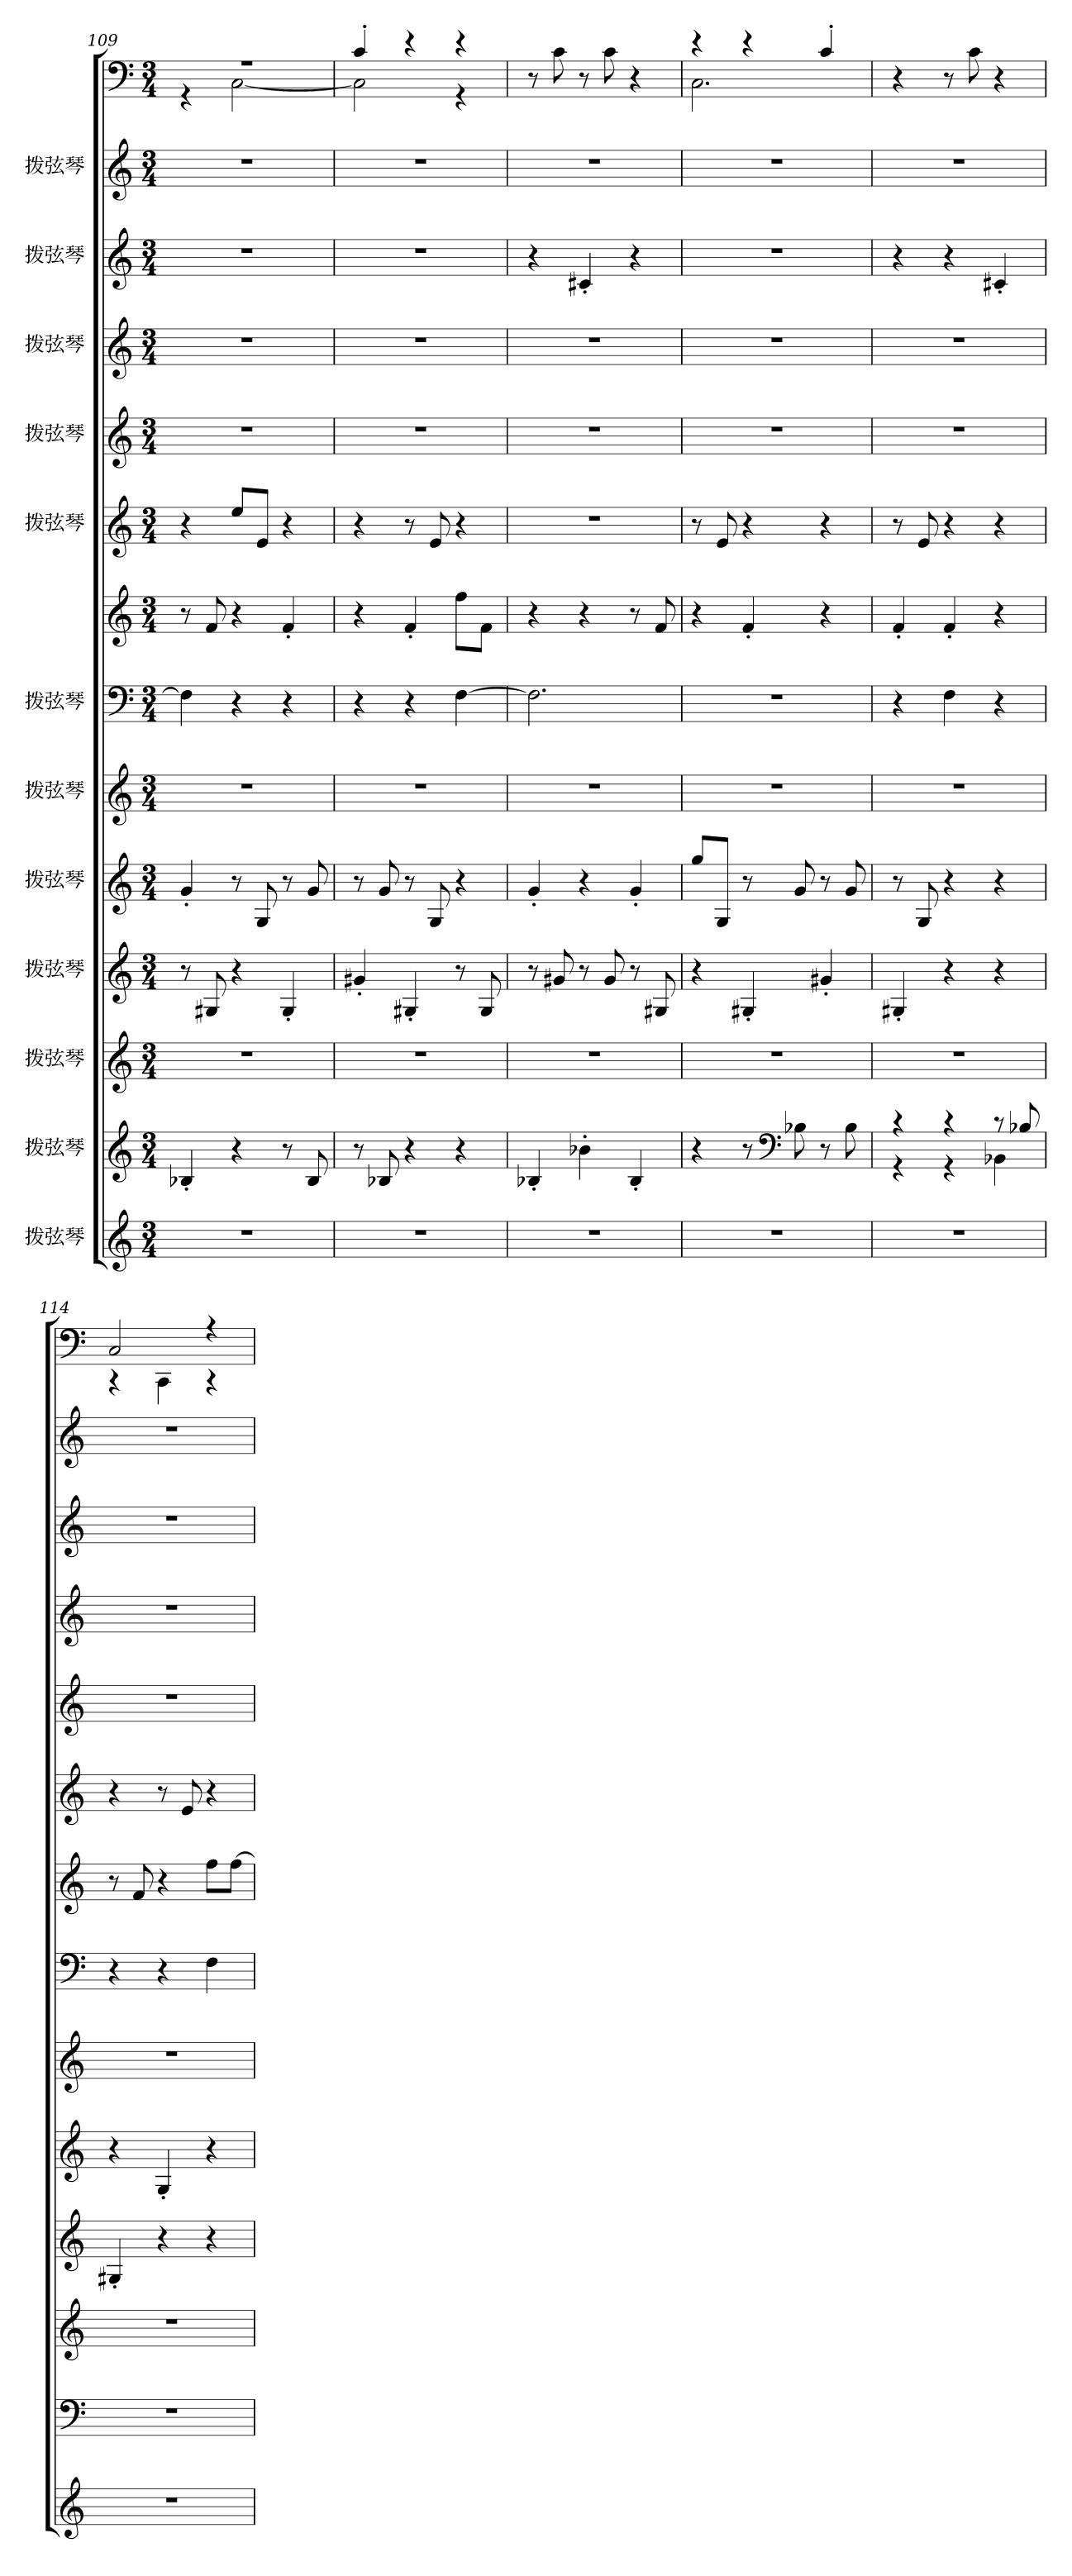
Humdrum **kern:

**kern	**kern	**kern	**kern	**kern	**kern	**kern	**kern	**kern	**kern	**kern	**kern	**kern	**kern
*part12	*part11	*part10	*part9	*part8	*part7	*part6	*part6	*part5	*part4	*part3	*part2	*part1	*part1
*staff14	*staff13	*staff12	*staff11	*staff10	*staff9	*staff8	*staff7	*staff6	*staff5	*staff4	*staff3	*staff2	*staff1
*I"拨弦琴	*I"拨弦琴	*I"拨弦琴	*I"拨弦琴	*I"拨弦琴	*I"拨弦琴	*I"拨弦琴	*	*I"拨弦琴	*I"拨弦琴	*I"拨弦琴	*I"拨弦琴	*I"拨弦琴	*
*clefG2	*clefG2	*clefG2	*clefG2	*clefG2	*clefG2	*clefF4	*clefG2	*clefG2	*clefG2	*clefG2	*clefG2	*clefG2	*clefF4
*k[]	*k[]	*k[]	*k[]	*k[]	*k[]	*k[]	*k[]	*k[]	*k[]	*k[]	*k[]	*k[]	*k[]
*M3/4	*M3/4	*M3/4	*M3/4	*M3/4	*M3/4	*M3/4	*M3/4	*M3/4	*M3/4	*M3/4	*M3/4	*M3/4	*M3/4
=109	=109	=109	=109	=109	=109	=109	=109	=109	=109	=109	=109	=109	=109
*	*	*	*	*	*	*	*	*	*	*	*	*	*^
2.r	4B-X'/	2.r	8r	4g'/	2.r	4F\]	8r	4r	2.r	2.r	2.r	2.r	2.r	4r
.	.	.	8G#X/	.	.	.	8f/	.	.	.	.	.	.	.
.	4r	.	4r	8r	.	4r	4r	8ee/L	.	.	.	.	.	[2C\
.	.	.	.	8G/	.	.	.	8e/J	.	.	.	.	.	.
.	8r	.	4G#'/	8r	.	4r	4f'/	4r	.	.	.	.	.	.
.	8B-/	.	.	8g/	.	.	.	.	.	.	.	.	.	.
=110	=110	=110	=110	=110	=110	=110	=110	=110	=110	=110	=110	=110	=110	=110
2.r	8r	2.r	4g#X'/	8r	2.r	4r	4r	4r	2.r	2.r	2.r	2.r	4c'/	2C\]
.	8B-X/	.	.	8g/	.	.	.	.	.	.	.	.	.	.
.	4r	.	4G#X'/	8r	.	4r	4f'/	8r	.	.	.	.	4r	.
.	.	.	.	8G/	.	.	.	8e/	.	.	.	.	.	.
.	4r	.	8r	4r	.	[4F\	8ff\L	4r	.	.	.	.	4r	4r
.	.	.	8G#/	.	.	.	8f\J	.	.	.	.	.	.	.
*	*	*	*	*	*	*	*	*	*	*	*	*	*v	*v
!!LO:PB:g=z
=111	=111	=111	=111	=111	=111	=111	=111	=111	=111	=111	=111	=111	=111
2.r	4B-X'/	2.r	8r	4g'/	2.r	2.F\]	4r	2.r	2.r	2.r	4r	2.r	8r
.	.	.	8g#X/	.	.	.	.	.	.	.	.	.	8c\
.	4b-X'\	.	8r	4r	.	.	4r	.	.	.	4c#X'/	.	8r
.	.	.	8g#/	.	.	.	.	.	.	.	.	.	8c\
.	4B-'/	.	8r	4g'/	.	.	8r	.	.	.	4r	.	4r
.	.	.	8G#X/	.	.	.	8f/	.	.	.	.	.	.
=112	=112	=112	=112	=112	=112	=112	=112	=112	=112	=112	=112	=112	=112
*	*	*	*	*	*	*	*	*	*	*	*	*	*^
2.r	4r	2.r	4r	8gg/L	2.r	2.r	4r	8r	2.r	2.r	2.r	2.r	4r	2.C\
.	.	.	.	8G/J	.	.	.	8e/	.	.	.	.	.	.
.	8r	.	4G#X'/	8r	.	.	4f'/	4r	.	.	.	.	4r	.
*	*clefF4	*	*	*	*	*	*	*	*	*	*	*	*	*
.	8B-X\	.	.	8g/	.	.	.	.	.	.	.	.	.	.
.	8r	.	4g#X'/	8r	.	.	4r	4r	.	.	.	.	4c'/	.
.	8B-\	.	.	8g/	.	.	.	.	.	.	.	.	.	.
*	*	*	*	*	*	*	*	*	*	*	*	*	*v	*v
=113	=113	=113	=113	=113	=113	=113	=113	=113	=113	=113	=113	=113	=113
*	*^	*	*	*	*	*	*	*	*	*	*	*	*
2.r	4r	4r	2.r	4G#X'/	8r	2.r	4r	4f'/	8r	2.r	2.r	4r	2.r	4r
.	.	.	.	.	8G/	.	.	.	8e/	.	.	.	.	.
.	4r	4r	.	4r	4r	.	4F\	4f'/	4r	.	.	4r	.	8r
.	.	.	.	.	.	.	.	.	.	.	.	.	.	8c\
.	8r	4BB-X\	.	4r	4r	.	4r	4r	4r	.	.	4c#X'/	.	4r
.	8B-X/	.	.	.	.	.	.	.	.	.	.	.	.	.
*	*v	*v	*	*	*	*	*	*	*	*	*	*	*	*
=114	=114	=114	=114	=114	=114	=114	=114	=114	=114	=114	=114	=114	=114
*	*	*	*	*	*	*	*	*	*	*	*	*	*^
2.r	2.r	2.r	4G#X'/	4r	2.r	4r	8r	4r	2.r	2.r	2.r	2.r	2C/	4r
.	.	.	.	.	.	.	8f/	.	.	.	.	.	.	.
.	.	.	4r	4G'/	.	4r	4r	8r	.	.	.	.	.	4CC\
.	.	.	.	.	.	.	.	8e/	.	.	.	.	.	.
.	.	.	4r	4r	.	4F\	8ff\L	4r	.	.	.	.	4r	4r
.	.	.	.	.	.	.	[8ff\J	.	.	.	.	.	.	.
*	*	*	*	*	*	*	*	*	*	*	*	*	*v	*v
=	=	=	=	=	=	=	=	=	=	=	=	=	=
*-	*-	*-	*-	*-	*-	*-	*-	*-	*-	*-	*-	*-	*-
